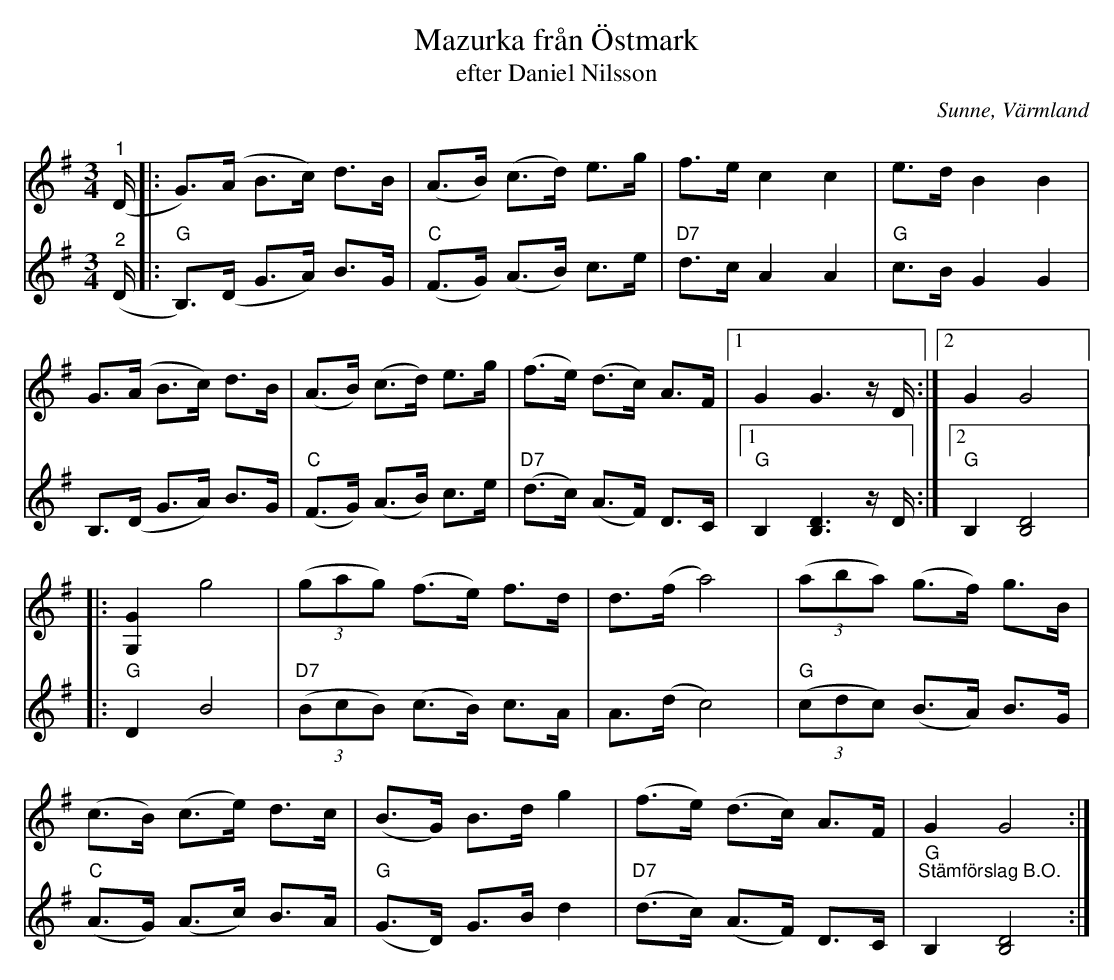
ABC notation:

X:1
T:Mazurka från Östmark
T:efter Daniel Nilsson
O:Sunne, Värmland
L:1/8
M:3/4
K:G
V:1
"^1" (D/ |: G>)(A B>c) d>B | (A>B) (c>d) e>g | f>e c2 c2 | e>d B2 B2 |
G>(A B>c) d>B | (A>B) (c>d) e>g | (f>e) (d>c) A>F |1 G2 G3 z/ D/ :|2 G2 G4 |:
[G,G]2 g4 | (3(gag) (f>e) f>d | d>(f a4) | (3(aba) (g>f) g>B |
(c>B) (c>e) d>c | (B>G) B>d g2 | (f>e) (d>c) A>F | G2 G4 :|
V:2
"^2" (D/ |:"G" B,>)(D G>A) B>G |"C" (F>G) (A>B) c>e |"D7" d>c A2 A2 |"G" c>B G2 G2 |
B,>(D G>A) B>G |"C" (F>G) (A>B) c>e |"D7" (d>c) (A>F) D>C |1"G" B,2 [B,D]3 z/ D/ :|2 "G" B,2 [B,D]4 |:
"G" D2 B4 |"D7" (3(BcB) (c>B) c>A | A>(d c4) | "G" (3(cdc) (B>A) B>G |
"C" (A>G) (A>c) B>A |"G" (G>D) G>B d2 |"D7" (d>c) (A>F) D>C | "G" "^Stämförslag B.O." B,2 [B,D]4 :|
